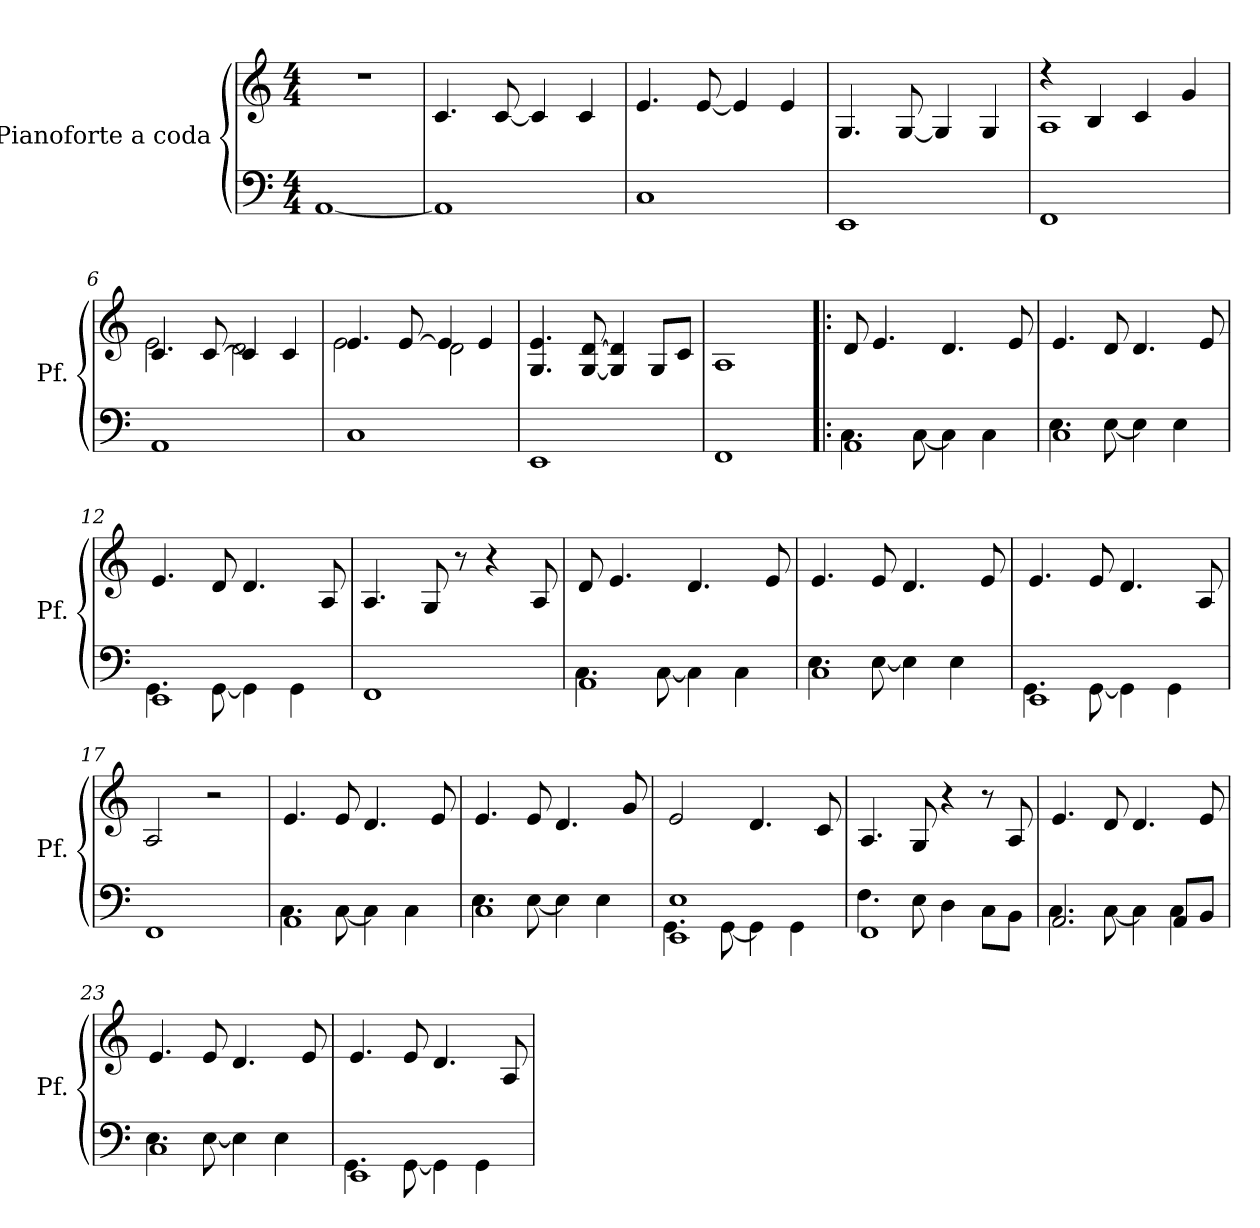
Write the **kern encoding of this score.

**kern	**kern
*part1	*part1
*staff2	*staff1
*I"Pianoforte a coda	*
*I'Pf.	*
*clefF4	*clefG2
*k[]	*k[]
*M4/4	*M4/4
*MM110	*MM110
=1	=1
[1AA	1r
=2	=2
1AA]	4.c/
.	[8c/
.	4c/]
.	4c/
=3	=3
1C	4.e/
.	[8e/
.	4e/]
.	4e/
=4	=4
1EE	4.G/
.	[8G/
.	4G/]
.	4G/
=5	=5
*	*^
1FF	4r	1A
.	4B/	.
.	4c/	.
.	4g/	.
=6	=6	=6
1AA	4.c/	2e\
.	[8c/	.
.	4c/]	2d\
.	4c/	.
!!LO:LB:g=z	!!
=7	=7	=7
1C	4.e/	2e\
.	[8e/	.
.	4e/]	2d\
.	4e/	.
*	*v	*v
=8	=8
1EE	4.G/ 4.e/
.	[8G/ [8d/
.	4G/] 4d/]
.	8G/L
.	8c/J
=9	=9
1FF	1A
=10!|:	=10!|:
*^	*
1AA	4.C\	8d/
.	.	4.e/
.	[8C\	.
.	4C\]	4.d/
.	4C\	.
.	.	8e/
=11	=11	=11
1C	4.E\	4.e/
.	[8E\	8d/
.	4E\]	4.d/
.	4E\	.
.	.	8e/
=12	=12	=12
1EE	4.GG\	4.e/
.	[8GG\	8d/
.	4GG\]	4.d/
.	4GG\	.
.	.	8A/
*v	*v	*
!!LO:LB:g=z
=13	=13
1FF	4.A/
.	8G/
.	8r
.	4r
.	8A/
=14	=14
*^	*
1AA	4.C\	8d/
.	.	4.e/
.	[8C\	.
.	4C\]	4.d/
.	4C\	.
.	.	8e/
=15	=15	=15
1C	4.E\	4.e/
.	[8E\	8e/
.	4E\]	4.d/
.	4E\	.
.	.	8e/
=16	=16	=16
1EE	4.GG\	4.e/
.	[8GG\	8e/
.	4GG\]	4.d/
.	4GG\	.
.	.	8A/
*v	*v	*
=17	=17
1FF	2A/
.	2r
=18	=18
*^	*
1AA	4.C\	4.e/
.	[8C\	8e/
.	4C\]	4.d/
.	4C\	.
.	.	8e/
!!LO:LB:g=z
=19	=19	=19
1C	4.E\	4.e/
.	[8E\	8e/
.	4E\]	4.d/
.	4E\	.
.	.	8g/
=20	=20	=20
1EE 1E	4.GG\	2e/
.	[8GG\	.
.	4GG\]	4.d/
.	4GG\	.
.	.	8c/
=21	=21	=21
1FF	4.F\	4.A/
.	8E\	8G/
.	4D\	4r
.	8C\L	8r
.	8BB\J	8A/
=22	=22	=22
2.AA/	4.C\	4.e/
.	[8C\	8d/
.	4C\]	4.d/
8AA/L	4C\	.
8BB/J	.	8e/
=23	=23	=23
1C	4.E\	4.e/
.	[8E\	8e/
.	4E\]	4.d/
.	4E\	.
.	.	8e/
=24	=24	=24
1EE	4.GG\	4.e/
.	[8GG\	8e/
.	4GG\]	4.d/
.	4GG\	.
.	.	8A/
*v	*v	*
=	=
*-	*-
